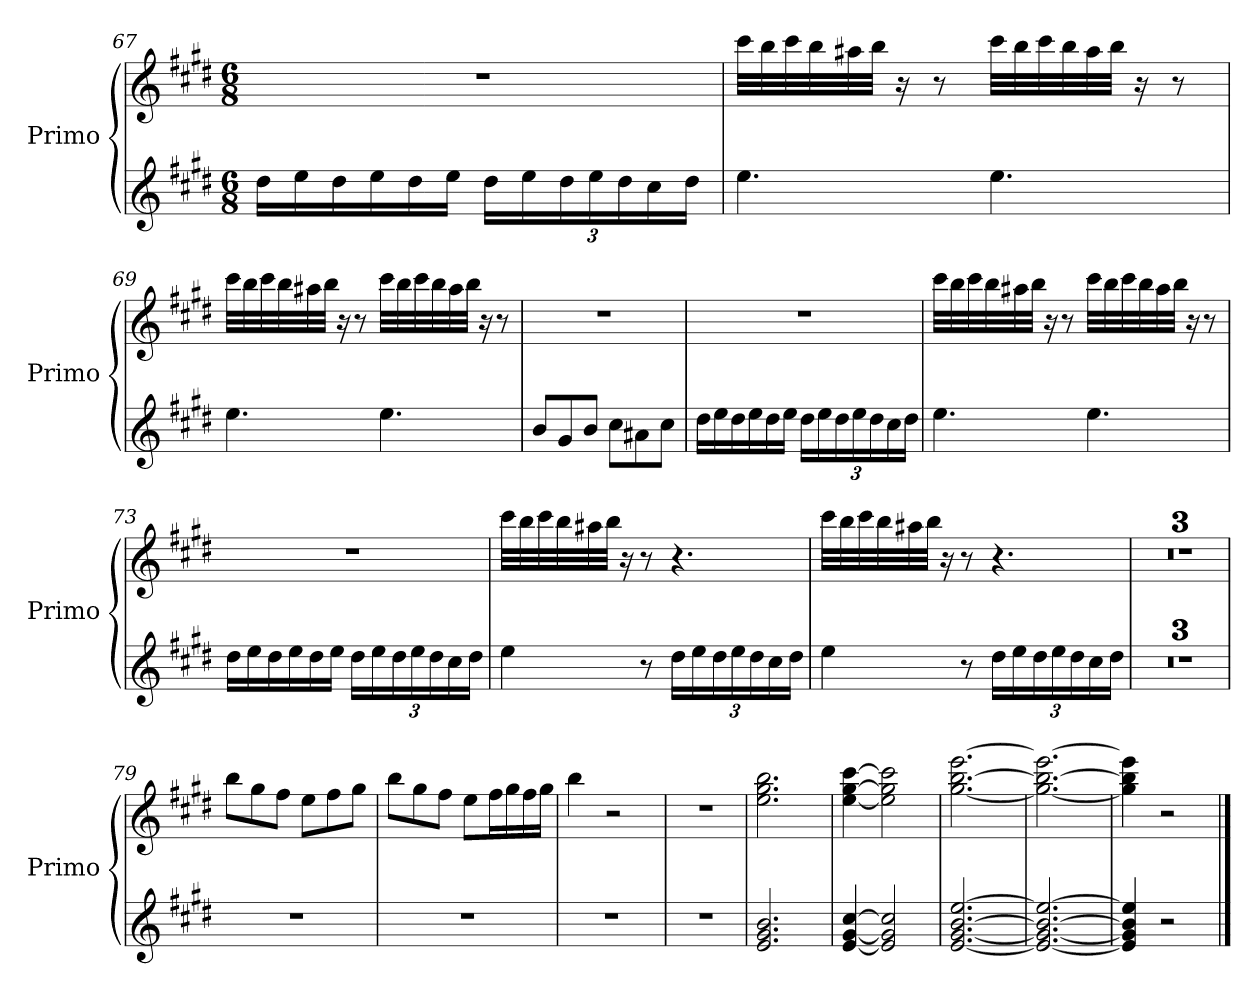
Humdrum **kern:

**kern	**kern
*part1	*part1
*staff2	*staff1
*I"Primo	*
*I'Primo	*
*clefG2	*clefG2
*k[f#c#g#d#]	*k[f#c#g#d#]
*M6/8	*M6/8
=67	=67
16dd#\LL	2.r
16ee\	.
16dd#\	.
16ee\	.
16dd#\	.
16ee\JJ	.
16dd#\LL	.
16ee\	.
*Xbrackettup	*
24dd#\	.
24ee\	.
24dd#\	.
16cc#\	.
16dd#\JJ	.
=68	=68
4.ee\	32ccc#\LLL
.	32bb\
.	32ccc#\
.	32bb\
.	32aa#X\
.	32bb\JJJ
.	16r
.	8r
4.ee\	32ccc#\LLL
.	32bb\
.	32ccc#\
.	32bb\
.	32aa#\
.	32bb\JJJ
.	16r
.	8r
=69	=69
4.ee\	32ccc#\LLL
.	32bb\
.	32ccc#\
.	32bb\
.	32aa#X\
.	32bb\JJJ
.	16r
.	8r
4.ee\	32ccc#\LLL
.	32bb\
.	32ccc#\
.	32bb\
.	32aa#\
.	32bb\JJJ
.	16r
.	8r
=70	=70
8b/L	2.r
8g#/	.
8b/J	.
8cc#\L	.
8a#X\	.
8cc#\J	.
=71	=71
16dd#\LL	2.r
16ee\	.
16dd#\	.
16ee\	.
16dd#\	.
16ee\JJ	.
16dd#\LL	.
16ee\	.
24dd#\	.
24ee\	.
24dd#\	.
16cc#\	.
16dd#\JJ	.
=72	=72
4.ee\	32ccc#\LLL
.	32bb\
.	32ccc#\
.	32bb\
.	32aa#X\
.	32bb\JJJ
.	16r
.	8r
4.ee\	32ccc#\LLL
.	32bb\
.	32ccc#\
.	32bb\
.	32aa#\
.	32bb\JJJ
.	16r
.	8r
=73	=73
16dd#\LL	2.r
16ee\	.
16dd#\	.
16ee\	.
16dd#\	.
16ee\JJ	.
16dd#\LL	.
16ee\	.
24dd#\	.
24ee\	.
24dd#\	.
16cc#\	.
16dd#\JJ	.
=74	=74
4ee\	32ccc#\LLL
.	32bb\
.	32ccc#\
.	32bb\
.	32aa#X\
.	32bb\JJJ
.	16r
8r	8r
16dd#\LL	4.r
16ee\	.
24dd#\	.
24ee\	.
24dd#\	.
16cc#\	.
16dd#\JJ	.
=75	=75
4ee\	32ccc#\LLL
.	32bb\
.	32ccc#\
.	32bb\
.	32aa#X\
.	32bb\JJJ
.	16r
8r	8r
16dd#\LL	4.r
16ee\	.
24dd#\	.
24ee\	.
24dd#\	.
16cc#\	.
16dd#\JJ	.
=76	=76
2.r	2.r
=77	=77
2.r	2.r
=78	=78
2.r	2.r
=79	=79
2.r	8bb\L
.	8gg#\
.	8ff#\J
.	8ee\L
.	8ff#\
.	8gg#\J
=80	=80
2.r	8bb\L
.	8gg#\
.	8ff#\J
.	8ee\L
.	16ff#\L
.	16gg#\
.	16ff#\
.	16gg#\JJ
=81	=81
2.r	4bb\
.	2r
=82	=82
2.r	2.r
=83	=83
2.e/ 2.g#/ 2.b/	2.ee\ 2.gg#\ 2.bb\
=84	=84
[4e/ [4g#/ [4cc#/	[4ee\ [4gg#\ [4ccc#\
2e/] 2g#/] 2cc#/]	2ee\] 2gg#\] 2ccc#\]
=85	=85
[2.e/ [2.g#/ [2.b/ [2.ee/	[2.gg#\ [2.bb\ [2.eee\
=86	=86
2.e/_ 2.g#/_ 2.b/_ 2.ee/_	2.gg#\_ 2.bb\_ 2.eee\_
=87	=87
4e/] 4g#/] 4b/] 4ee/]	4gg#\] 4bb\] 4eee\]
2r	2r
==	==
*-	*-
